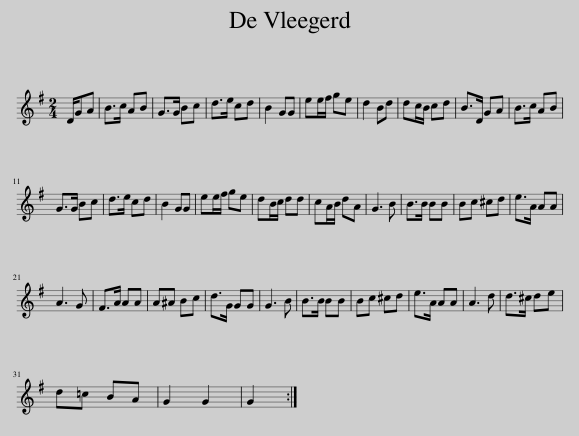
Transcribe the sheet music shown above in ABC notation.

X:1
L:1/8
M:2/4
I:linebreak $
K:G
V:1 treble
V:1
 D/GA | B>c AB | G>G Bc | d>e cd | B2 GG | %5
 ee/f/ ge | d2 Bd | dc/B/ cd | B>D GA | B>c AB |$ %10
 G>G Bc | d>e cd | B2 GG | ee/f/ ge | dB/c/ dd | %15
 cA/B/ dA | G3 B | B>B BB | Bc ^cd | e>A AA |$ %20
 A3 G | F>A AA | A^A Bc | d>G GG | G3 B | %25
 B>B BB | Bc ^cd | e>A AA | A3 d | d>^c de |$ %30
 d=c BA | G2 G2 | G2 :| %33
